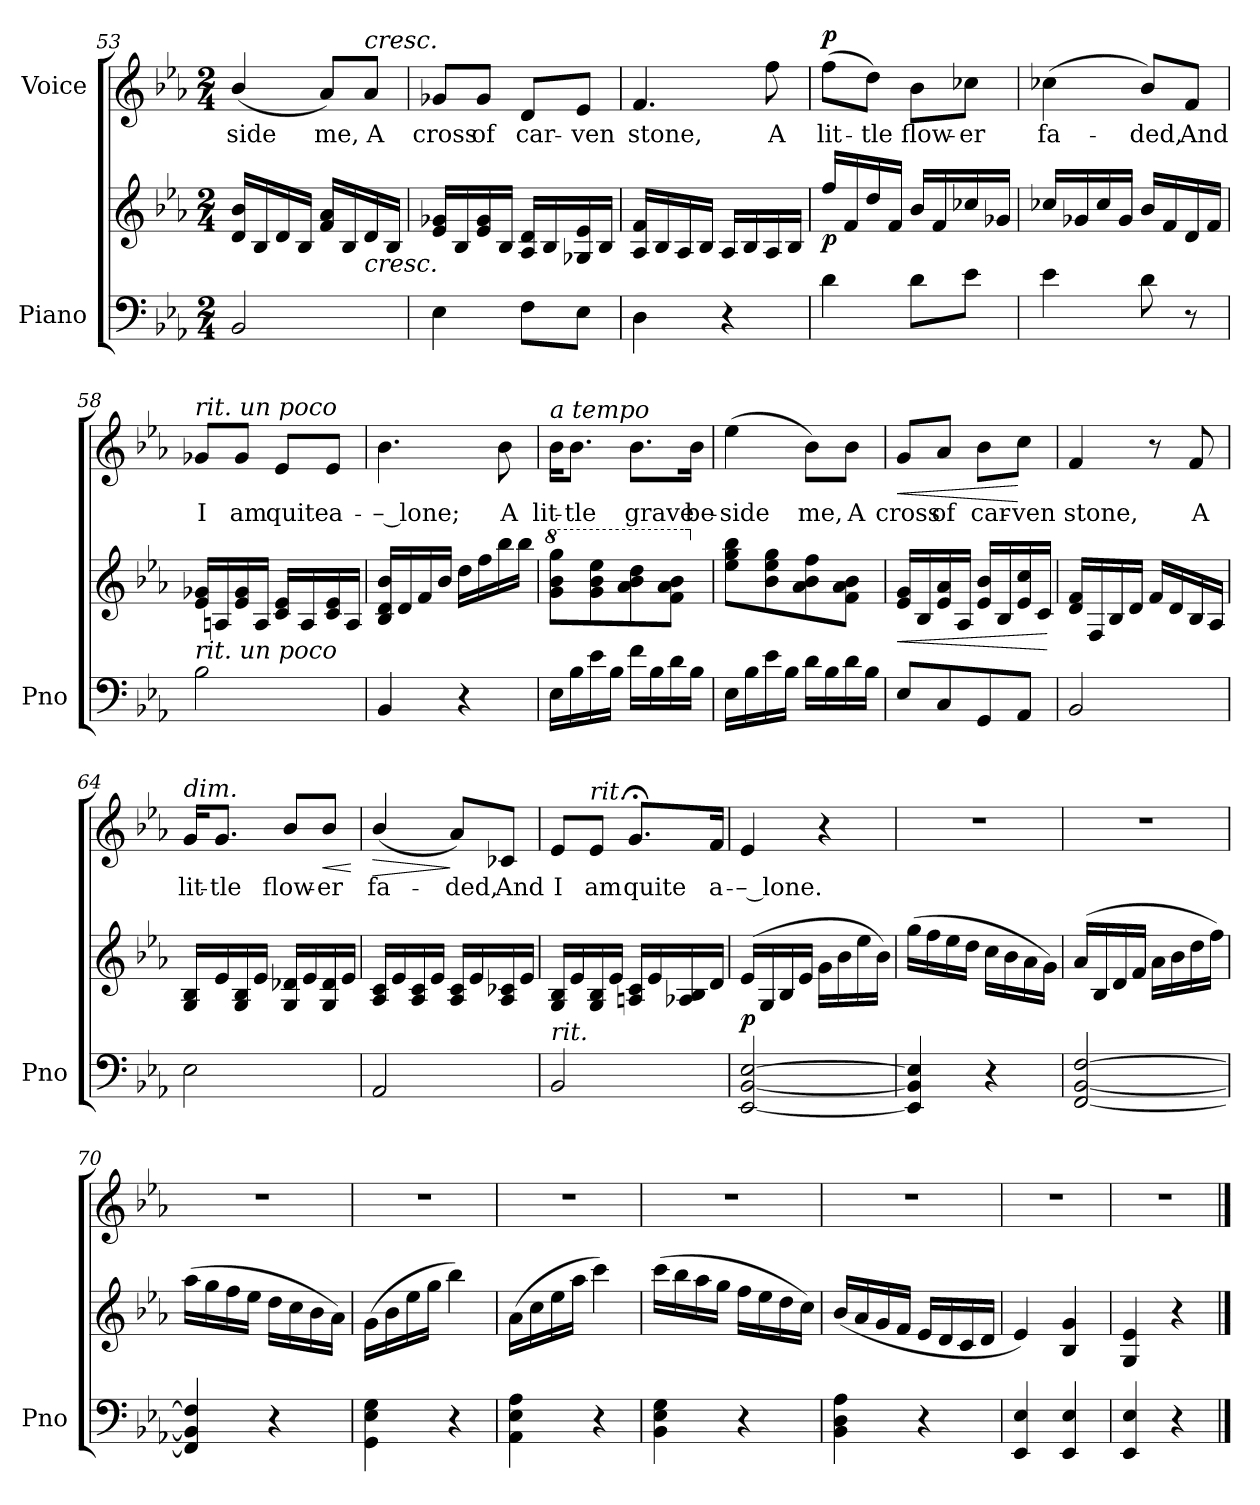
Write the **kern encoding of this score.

**kern	**kern	**dynam	**kern	**text	**dynam
*part2	*part2	*part2	*part1	*part1	*part1
*staff3	*staff2	*staff2/3	*staff1	*staff1	*staff1
*I"Piano	*	*	*I"Voice	*	*
*I'Pno	*	*	*	*	*
*clefF4	*clefG2	*	*clefG2	*	*
*k[b-e-a-]	*k[b-e-a-]	*	*k[b-e-a-]	*	*
*M2/4	*M2/4	*	*M2/4	*	*
=53	=53	=53	=53	=53	=53
!	!	!	!	!LO:LY:b	!
2BB-/	16d/ 16b-/LL	.	(<4b-/	-side	.
.	16B-/	.	.	.	.
.	16d/	.	.	.	.
.	16B-/JJ	.	.	.	.
!	!	!	!	!LO:LY:b	!
.	16f/ 16a-/LL	.	8a-/L)	me,	.
.	16B-/	.	.	.	.
!	!	!	!LO:TX:a:i:t=cresc.	!	!
!	!LO:TX:b:i:t=cresc.	!	!	!	!
!	!	!	!	!LO:LY:b	!
.	16d/	.	8a-/J	A	.
.	16B-/JJ	.	.	.	.
=54	=54	=54	=54	=54	=54
!	!	!	!	!LO:LY:b	!
4E-\	16e-/ 16g-X/LL	.	8g-X/L	cross	.
.	16B-/	.	.	.	.
!	!	!	!	!LO:LY:b	!
.	16e-/ 16g-/	.	8g-/J	of	.
.	16B-/JJ	.	.	.	.
!	!	!	!	!LO:LY:b	!
8F\L	16A-/ 16d/LL	.	8d/L	car-	.
.	16B-/	.	.	.	.
!	!	!	!	!LO:LY:b	!
8E-\J	16G-X/ 16e-/	.	8e-/J	-ven	.
.	16B-/JJ	.	.	.	.
!!LO:LB:g=z
=55	=55	=55	=55	=55	=55
!	!	!	!	!LO:LY:b	!
4D\	16A-/ 16f/LL	.	4.f/	stone,	.
.	16B-/	.	.	.	.
.	16A-/	.	.	.	.
.	16B-/JJ	.	.	.	.
4r	16A-/LL	.	.	.	.
.	16B-/	.	.	.	.
!	!	!	!	!LO:LY:b	!
.	16A-/	.	8ff\	A	.
.	16B-/JJ	.	.	.	.
=56	=56	=56	=56	=56	=56
!	!	!LO:DY:b	!	!LO:LY:b	!LO:DY:a
4d\	16ff/LL	p	(>8ff\L	lit-	p
.	16f/	.	.	.	.
!	!	!	!	!LO:LY:b	!
.	16dd/	.	8dd\J)	-tle	.
.	16f/JJ	.	.	.	.
!	!	!	!	!LO:LY:b	!
8d\L	16b-/LL	.	8b-\L	flow-	.
.	16f/	.	.	.	.
!	!	!	!	!LO:LY:b	!
8e-\J	16cc-X/	.	8cc-X\J	-er	.
.	16g-X/JJ	.	.	.	.
=57	=57	=57	=57	=57	=57
!	!	!	!	!LO:LY:b	!
4e-\	16cc-X/LL	.	(>4cc-X\	fa-	.
.	16g-X/	.	.	.	.
.	16cc-/	.	.	.	.
.	16g-/JJ	.	.	.	.
!	!	!	!	!LO:LY:b	!
8d\	16b-/LL	.	8b-/L)	-ded,	.
.	16f/	.	.	.	.
!	!	!	!	!LO:LY:b	!
8r	16d/	.	8f/J	And	.
.	16f/JJ	.	.	.	.
=58	=58	=58	=58	=58	=58
!	!	!	!LO:TX:a:i:t=rit. un poco	!	!
!LO:TX:a:i:t=rit. un poco	!	!	!	!	!
!	!	!	!	!LO:LY:b	!
2B-\	16e-/ 16g-X/LL	.	8g-X/L	I	.
.	16An/	.	.	.	.
!	!	!	!	!LO:LY:b	!
.	16e-/ 16g-/	.	8g-/J	am	.
.	16A/JJ	.	.	.	.
!	!	!	!	!LO:LY:b	!
.	16c/ 16e-/LL	.	8e-/L	quite	.
.	16A/	.	.	.	.
!	!	!	!	!LO:LY:b	!
.	16c/ 16e-/	.	8e-/J	a-	.
.	16A/JJ	.	.	.	.
!!LO:PB:g=z
=59	=59	=59	=59	=59	=59
!	!	!	!	!LO:LY:b	!
4BB-/	16B-/ 16d/ 16b-/LL	.	4.b-\	-– lone;	.
.	16d/	.	.	.	.
.	16f/	.	.	.	.
.	16b-/JJ	.	.	.	.
4r	16dd\LL	.	.	.	.
.	16ff\	.	.	.	.
!	!	!	!	!LO:LY:b	!
.	16bb-\	.	8b-\	A	.
.	16bb-\JJ	.	.	.	.
=60	=60	=60	=60	=60	=60
*	*8va	*	*	*	*
!	!	!	!LO:TX:a:i:t=a tempo	!	!
!	!	!LO:DY:b	!	!LO:LY:b	!
!	!	!LO:DY:n=1:b	!	!	!
16E-\LL	8gg\ 8bb-\ 8ggg\L	pp other-dynamics	16b-\KL	lit-	.
!	!	!	!	!LO:LY:b	!
16B-\	.	.	8.b-\J	-tle	.
16e-\	8gg\ 8bb-\ 8eee-\	.	.	.	.
16B-\JJ	.	.	.	.	.
!	!	!	!	!LO:LY:b	!
16f\LL	8aa-\ 8bb-\ 8ddd\	.	8.b-\L	grave	.
16B-\	.	.	.	.	.
16d\	8ff\ 8aa-\ 8bb-\J	.	.	.	.
!	!	!	!	!LO:LY:b	!
16B-\JJ	.	.	16b-\Jk	be-	.
=61	=61	=61	=61	=61	=61
*	*X8va	*	*	*	*
!	!	!	!	!LO:LY:b	!
16E-\LL	8ee-\ 8gg\ 8bb-\L	.	(>4ee-\	-side	.
16B-\	.	.	.	.	.
16e-\	8b-\ 8ee-\ 8gg\	.	.	.	.
16B-\JJ	.	.	.	.	.
!	!	!	!	!LO:LY:b	!
16d\LL	8a-\ 8b-\ 8ff\	.	8b-\L)	me,	.
16B-\	.	.	.	.	.
!	!	!	!	!LO:LY:b	!
16d\	8f\ 8a-\ 8b-\J	.	8b-\J	A	.
16B-\JJ	.	.	.	.	.
=62	=62	=62	=62	=62	=62
!	!	!LO:HP:b	!	!LO:LY:b	!LO:HP:b
8E-/L	16e-/ 16g/LL	<	8g/L	cross	<
.	16B-/	.	.	.	.
!	!	!	!	!LO:LY:b	!
8C/	16e-/ 16a-/	.	8a-/J	of	.
.	16A-/JJ	.	.	.	.
!	!	!	!	!LO:LY:b	!
8GG/	16e-/ 16b-/LL	.	8b-\L	car-	.
.	16B-/	.	.	.	.
!	!	!	!	!LO:LY:b	!
8AA-/J	16e-/ 16cc/	.	8cc\J	-ven	[
.	16c/JJ	.	.	.	.
.	.	[	.	.	.
!!LO:LB:g=z
=63	=63	=63	=63	=63	=63
!	!	!	!	!LO:LY:b	!
2BB-/	16d/ 16f/LL	.	4f/	stone,	.
.	16F/	.	.	.	.
.	16B-/	.	.	.	.
.	16d/JJ	.	.	.	.
.	16f/LL	.	8r	.	.
.	16d/	.	.	.	.
!	!	!	!	!LO:LY:b	!
.	16B-/	.	8f/	A	.
.	16A-/JJ	.	.	.	.
=64	=64	=64	=64	=64	=64
!	!	!	!LO:TX:a:i:t=dim.	!	!
!	!	!	!	!LO:LY:b	!
2E-\	16G/ 16B-/LL	.	16g/KL	lit-	.
!	!	!	!	!LO:LY:b	!
.	16e-/	.	8.g/J	-tle	.
.	16G/ 16B-/	.	.	.	.
.	16e-/JJ	.	.	.	.
!	!	!	!	!LO:LY:b	!
.	16G/ 16d-X/LL	.	8b-/L	flow-	.
.	16e-/	.	.	.	.
!	!	!	!	!LO:LY:b	!LO:HP:b
.	16G/ 16d-/	.	8b-/J	-er	<
.	16e-/JJ	.	.	.	.
.	.	.	.	.	[
=65	=65	=65	=65	=65	=65
!	!	!	!	!LO:LY:b	!LO:HP:b
2AA-/	16A-/ 16c/LL	.	(<4b-/	fa-	>
.	16e-/	.	.	.	.
.	16A-/ 16c/	.	.	.	.
.	16e-/JJ	.	.	.	.
!	!	!	!	!LO:LY:b	!
.	16A-/ 16c/LL	.	8a-/L)	-ded,	]
.	16e-/	.	.	.	.
!	!	!	!	!LO:LY:b	!
.	16A-/ 16c-X/	.	8c-X/J	And	.
.	16e-/JJ	.	.	.	.
=66	=66	=66	=66	=66	=66
!LO:TX:a:i:t=rit.	!	!	!	!	!
!	!	!	!	!LO:LY:b	!
2BB-/	16G/ 16B-/LL	.	8e-/L	I	.
.	16e-/	.	.	.	.
!	!	!	!LO:TX:a:i:t=rit.	!	!
!	!	!	!	!LO:LY:b	!
.	16G/ 16B-/	.	8e-/J	am	.
.	16e-/JJ	.	.	.	.
!	!	!	!	!LO:LY:b	!
.	16An/ 16c/LL	.	8.g;</L	quite	.
.	16e-/	.	.	.	.
.	16A-X/ 16B-/	.	.	.	.
!	!	!	!	!LO:LY:b	!
.	16d/JJ	.	16f/Jk	a-	.
!!LO:LB:g=z
=67	=67	=67	=67	=67	=67
!	!	!LO:DY:b	!	!LO:LY:b	!
[2EE-/ [2BB-/ [2E-/	(>16e-/LL	p	4e-/	– lone.	.
.	16G/	.	.	.	.
.	16B-/	.	.	.	.
.	16e-/JJ	.	.	.	.
.	16g\LL	.	4r	.	.
.	16b-\	.	.	.	.
.	16ee-\	.	.	.	.
.	16b-\JJ)	.	.	.	.
=68	=68	=68	=68	=68	=68
4EE-/] 4BB-/] 4E-/]	(>16gg\LL	.	2r	.	.
.	16ff\	.	.	.	.
.	16ee-\	.	.	.	.
.	16dd\JJ	.	.	.	.
4r	16cc\LL	.	.	.	.
.	16b-\	.	.	.	.
.	16a-\	.	.	.	.
.	16g\JJ)	.	.	.	.
=69	=69	=69	=69	=69	=69
[2FF/ [2BB-/ [2F/	(>16a-/LL	.	2r	.	.
.	16B-/	.	.	.	.
.	16d/	.	.	.	.
.	16f/JJ	.	.	.	.
.	16a-\LL	.	.	.	.
.	16b-\	.	.	.	.
.	16dd\	.	.	.	.
.	16ff\JJ)	.	.	.	.
=70	=70	=70	=70	=70	=70
4FF/] 4BB-/] 4F/]	(>16aa-\LL	.	2r	.	.
.	16gg\	.	.	.	.
.	16ff\	.	.	.	.
.	16ee-\JJ	.	.	.	.
4r	16dd\LL	.	.	.	.
.	16cc\	.	.	.	.
.	16b-\	.	.	.	.
.	16a-\JJ)	.	.	.	.
!!LO:LB:g=z
=71	=71	=71	=71	=71	=71
4GG\ 4E-\ 4G\	(>16g\LL	.	2r	.	.
.	16b-\	.	.	.	.
.	16ee-\	.	.	.	.
.	16gg\JJ	.	.	.	.
4r	4bb-\)	.	.	.	.
=72	=72	=72	=72	=72	=72
4AA-\ 4E-\ 4A-\	(>16a-\LL	.	2r	.	.
.	16cc\	.	.	.	.
.	16ee-\	.	.	.	.
.	16aa-\JJ	.	.	.	.
4r	4ccc\)	.	.	.	.
=73	=73	=73	=73	=73	=73
4BB-\ 4E-\ 4G\	(>16ccc\LL	.	2r	.	.
.	16bb-\	.	.	.	.
.	16aa-\	.	.	.	.
.	16gg\JJ	.	.	.	.
4r	16ff\LL	.	.	.	.
.	16ee-\	.	.	.	.
.	16dd\	.	.	.	.
.	16cc\JJ)	.	.	.	.
=74	=74	=74	=74	=74	=74
4BB-\ 4D\ 4A-\	(<16b-/LL	.	2r	.	.
.	16a-/	.	.	.	.
.	16g/	.	.	.	.
.	16f/JJ	.	.	.	.
4r	16e-/LL	.	.	.	.
.	16d/	.	.	.	.
.	16c/	.	.	.	.
.	16d/JJ	.	.	.	.
=75	=75	=75	=75	=75	=75
4EE-/ 4E-/	4e-/)	.	2r	.	.
4EE-/ 4E-/	4B-/ 4g/	.	.	.	.
=76	=76	=76	=76	=76	=76
4EE-/ 4E-/	4G/ 4e-/	.	2r	.	.
4r	4r	.	.	.	.
==	==	==	==	==	==
*-	*-	*-	*-	*-	*-
